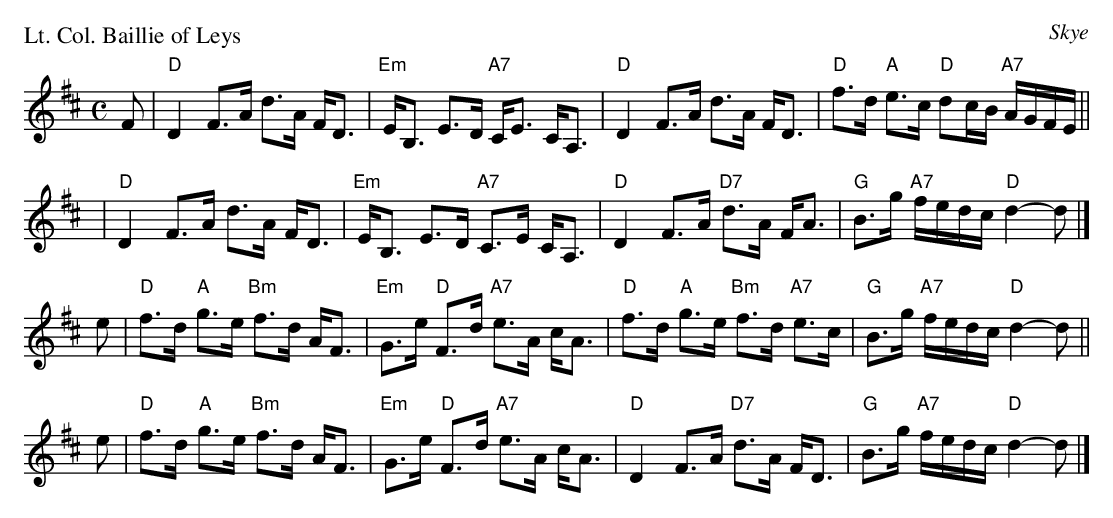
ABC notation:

X:1
P: Lt. Col. Baillie of Leys
O: Skye
M: C
L: 1/16
K: D
F2 \
| "D"D4 F3A d3A FD3 | "Em"EB,3 E3D "A7"CE3 CA,3 \
| "D"D4 F3A d3A FD3 | "D"f3d "A"e3c "D"d2cB "A7"AGFE ||
y2 \
| "D"D4 F3A d3A FD3 | "Em"EB,3 E3D "A7"C3E CA,3 \
| "D"D4 F3A "D7"d3A FA3 | "G"B3g "A7"fedc "D"d4- d2 |]
e2 \
| "D"f3d "A"g3e "Bm"f3d AF3 | "Em"G3e "D"F3d "A7"e3A cA3 \
| "D"f3d "A"g3e "Bm"f3d "A7"e3c | "G"B3g "A7"fedc "D"d4- d2 ||
e2 \
| "D"f3d "A"g3e "Bm"f3d AF3 | "Em"G3e "D"F3d "A7"e3A cA3 \
| "D"D4 F3A "D7"d3A FD3 | "G"B3g "A7"fedc "D"d4- d2 |]
